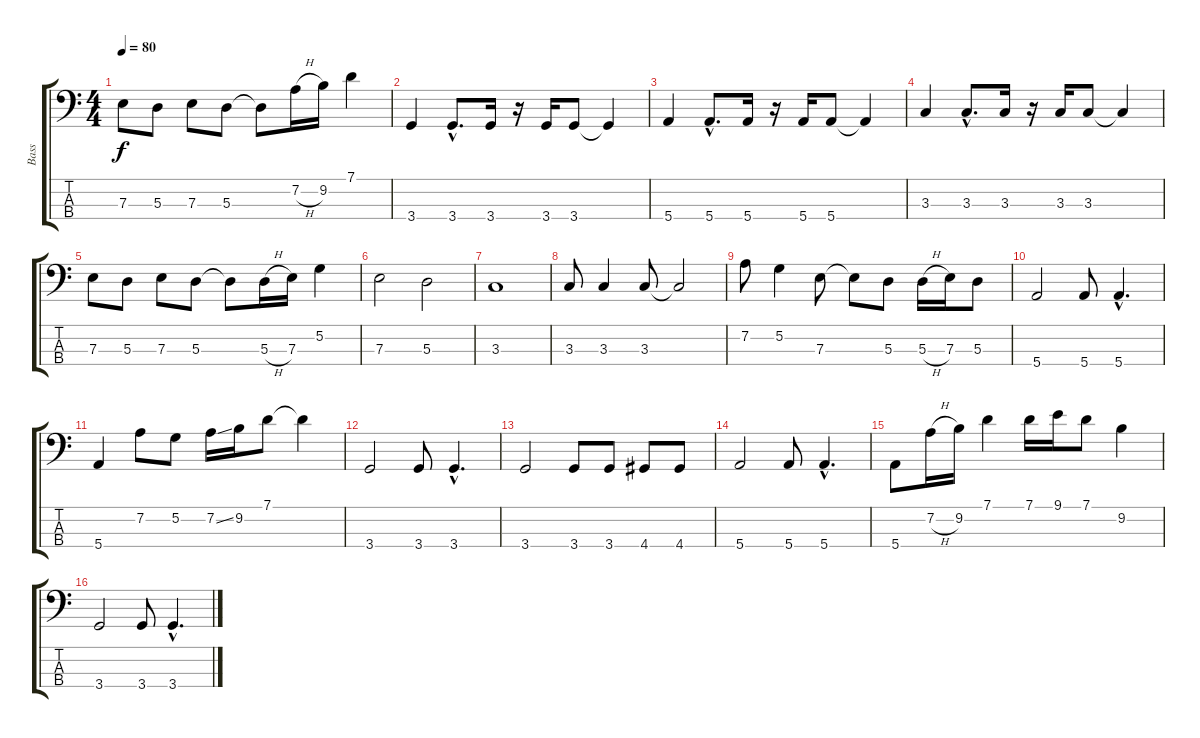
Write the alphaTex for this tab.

\track ("Bass" "Bass") {instrument electricbasspick}
\staff {score tabs}
\tuning (G2 D2 A1 E1) {hide}
\ts (4 4)
\tempo 80
\clef f4
\ks c
7.3.8{dy f} 5.3.8 7.3.8 5.3.8 5.3{t}.8 7.2{h}.16 9.2.16 7.1.4 |
3.4.4 3.4{hac}.8{d} 3.4.16 r.16 3.4.16 3.4.8 3.4{t}.4 |
5.4.4 5.4{hac}.8{d} 5.4.16 r.16 5.4.16 5.4.8 5.4{t}.4 |
3.3.4 3.3{hac}.8{d} 3.3.16 r.16 3.3.16 3.3.8 3.3{t}.4 |
7.3.8 5.3.8 7.3.8 5.3.8 5.3{t}.8 5.3{h}.16 7.3.16 5.2.4 |
7.3.2 5.3.2 |
3.3.1 |
3.3.8 3.3.4 3.3.8 3.3{t}.2 |
7.2.8 5.2.4 7.3.8 7.3{t}.8 5.3.8 5.3{h}.16 7.3.16 5.3.8 |
5.4.2 5.4.8 5.4{hac}.4{d} |
5.4.4 7.2.8 5.2.8 7.2{ss}.16 9.2.16 7.1.8 7.1{t}.4 |
3.4.2 3.4.8 3.4{hac}.4{d} |
3.4.2 3.4.8 3.4.8 4.4.8 4.4.8 |
5.4.2 5.4.8 5.4{hac}.4{d} |
5.4.8 7.2{h}.16 9.2.16 7.1.4 7.1.16 9.1.16 7.1.8 9.2.4 |
3.4.2 3.4.8 3.4{hac}.4{d}
